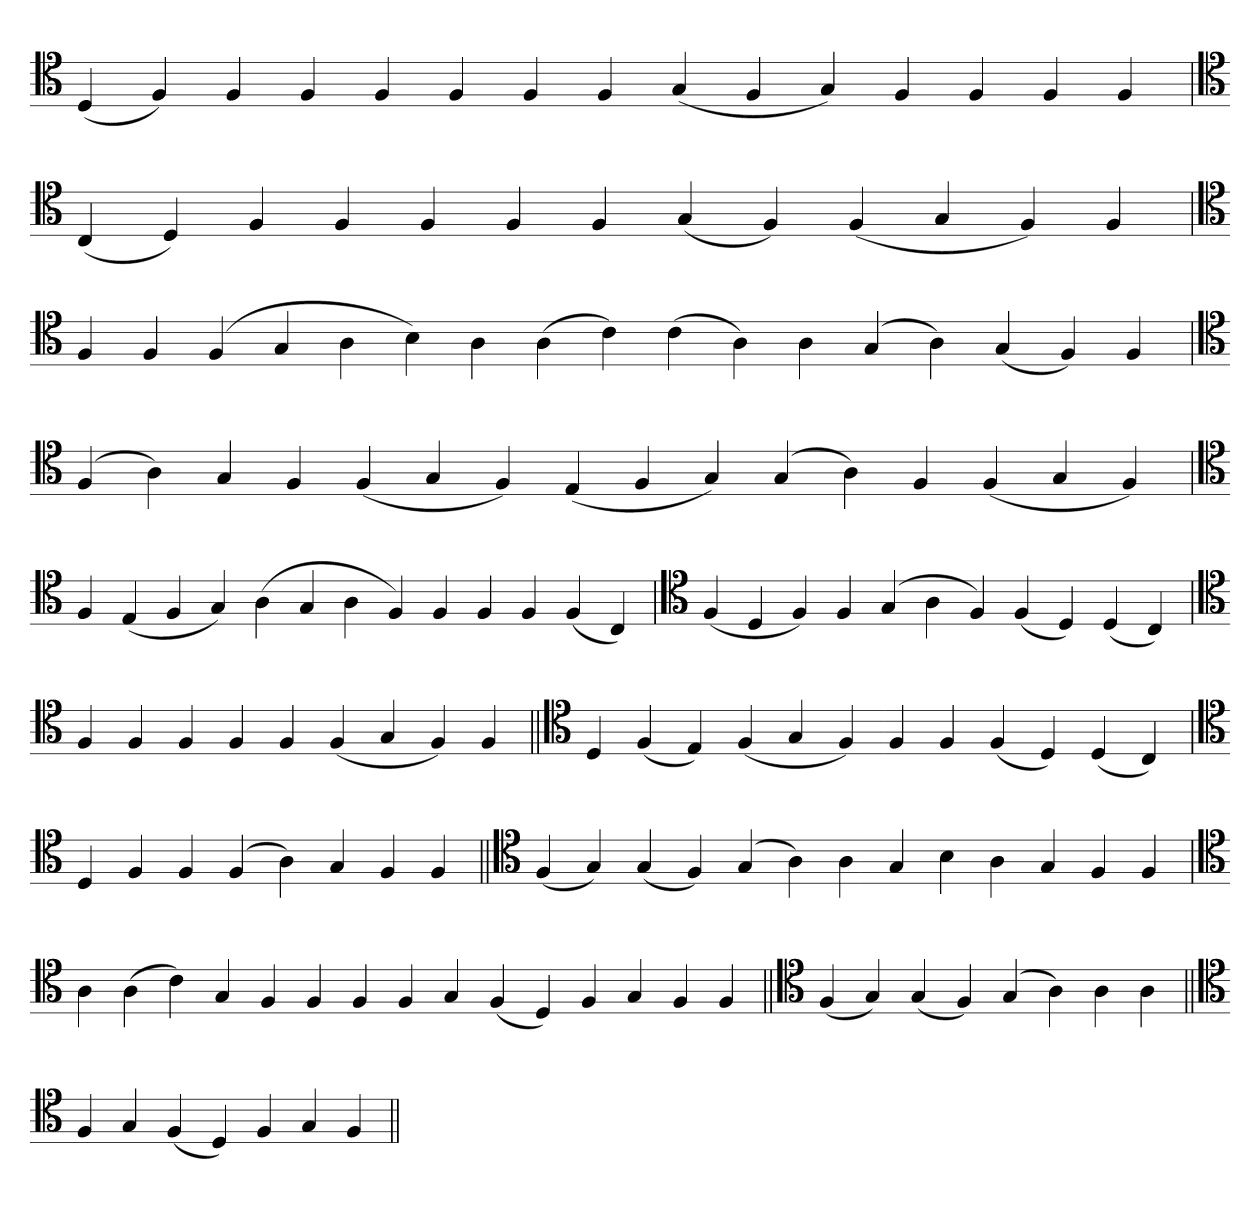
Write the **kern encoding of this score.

**kern
*part1
*staff1
*clefC4
=
(4D
4F)
4F
4F
4F
4F
4F
4F
(4G
4F
4G)
4F
4F
4F
4F
=`
*clefC4
(4C
4D)
4F
4F
4F
4F
4F
(4G
4F)
(4F
4G
4F)
4F
=
*clefC4
4F
4F
(4F
4G
4A
4B)
4A
(4A
4c)
(4c
4A)
4A
(4G
4A)
(4G
4F)
4F
=`
*clefC4
(4F
4A)
4G
4F
(4F
4G
4F)
(4E
4F
4G)
(4G
4A)
4F
(4F
4G
4F)
=`
*clefC4
4F
(4E
4F
4G)
(4A
4G
4A
4F)
4F
4F
4F
(4F
4C)
=
*clefC4
(4F
4D
4F)
4F
(4G
4A
4F)
(4F
4D)
(4D
4C)
=`
*clefC4
4F
4F
4F
4F
4F
(4F
4G
4F)
4F
=||
*clefC4
4D
(4F
4E)
(4F
4G
4F)
4F
4F
(4F
4D)
(4D
4C)
=`
*clefC4
4D
4F
4F
(4F
4A)
4G
4F
4F
=||
*clefC4
(4F
4G)
(4G
4F)
(4G
4A)
4A
4G
4B
4A
4G
4F
4F
=
*clefC4
4A
(4A
4c)
4G
4F
4F
4F
4F
4G
(4F
4D)
4F
4G
4F
4F
=||
*clefC4
(4F
4G)
(4G
4F)
(4G
4A)
4A
4A
=||
*clefC4
4F
4G
(4F
4D)
4F
4G
4F
=||
*-
